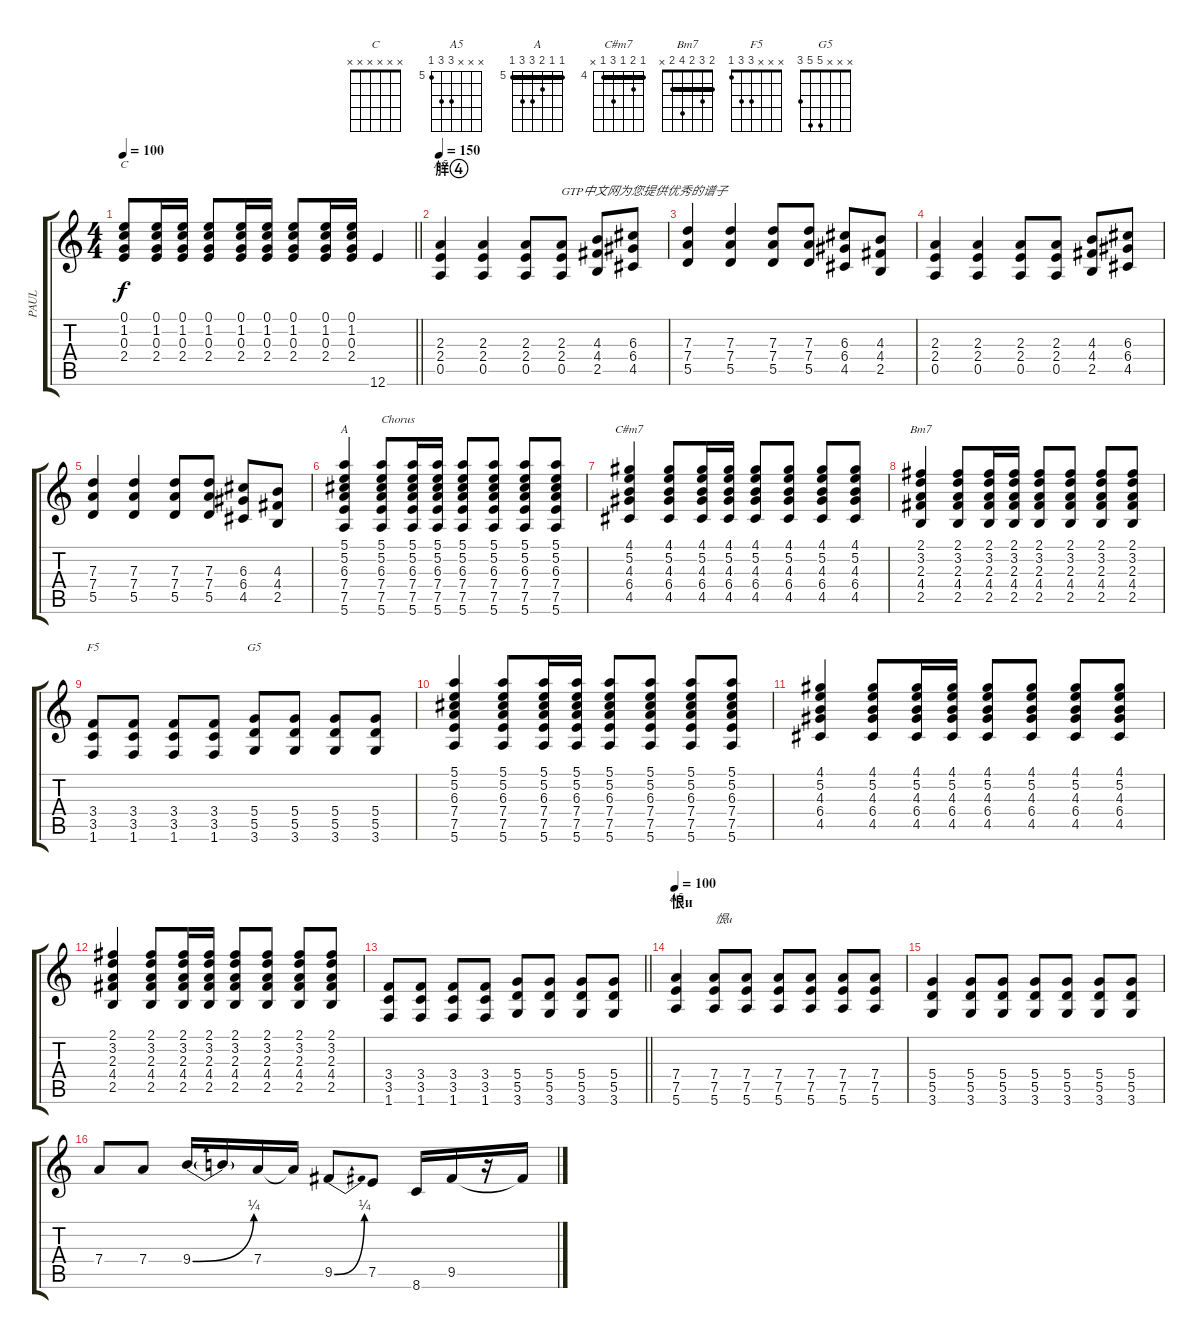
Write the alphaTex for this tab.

\track ("PAUL" "PAUL") {instrument overdrivenguitar}
\staff {score tabs}
\tuning (E4 B3 G3 D3 A2 E2) {hide}
\chord ("C" x x x x x x)
\chord ("A5" x x 2 2 0 x)
\chord ("A" 5 5 6 7 7 5) {firstfret 5 barre 5}
\chord ("C#m7" 4 5 4 6 4 x) {firstfret 4 barre 4}
\chord ("Bm7" 2 3 2 4 2 x) {barre 2}
\chord ("F5" x x x 3 3 1)
\chord ("G5" x x x 5 5 3)
\chord ("A5" x x x 7 7 5) {firstfret 5}
\ts (4 4)
\tempo 100
\clef g2
\barLineRight lightlight
\ks c
(0.1 1.2 0.3 2.4).8{ch "C" dy f} (0.1 1.2 0.3 2.4).16 (0.1 1.2 0.3 2.4).16 (0.1 1.2 0.3 2.4).8 (0.1 1.2 0.3 2.4).16 (0.1 1.2 0.3 2.4).16 (0.1 1.2 0.3 2.4).8 (0.1 1.2 0.3 2.4).16 (0.1 1.2 0.3 2.4).16 12.6.4 |
\section ("" "羘")
\tempo 150
(2.3 2.4 0.5).4{ch "A5" volume 15} (2.3 2.4 0.5).4 (2.3 2.4 0.5).8 (2.3 2.4 0.5).8{txt "GTP中文网为您提供优秀的谱子"} (4.3 4.4 2.5).8 (6.3 6.4 4.5).8 |
(7.3 7.4 5.5).4 (7.3 7.4 5.5).4 (7.3 7.4 5.5).8 (7.3 7.4 5.5).8 (6.3 6.4 4.5).8 (4.3 4.4 2.5).8 |
(2.3 2.4 0.5).4 (2.3 2.4 0.5).4 (2.3 2.4 0.5).8 (2.3 2.4 0.5).8 (4.3 4.4 2.5).8 (6.3 6.4 4.5).8 |
(7.3 7.4 5.5).4 (7.3 7.4 5.5).4 (7.3 7.4 5.5).8 (7.3 7.4 5.5).8 (6.3 6.4 4.5).8 (4.3 4.4 2.5).8 |
(5.1 5.2 6.3 7.4 7.5 5.6).4{ch "A"} (5.1 5.2 6.3 7.4 7.5 5.6).8{txt "Chorus"} (5.1 5.2 6.3 7.4 7.5 5.6).16 (5.1 5.2 6.3 7.4 7.5 5.6).16 (5.1 5.2 6.3 7.4 7.5 5.6).8 (5.1 5.2 6.3 7.4 7.5 5.6).8 (5.1 5.2 6.3 7.4 7.5 5.6).8 (5.1 5.2 6.3 7.4 7.5 5.6).8 |
(4.1 5.2 4.3 6.4 4.5).4{ch "C#m7"} (4.1 5.2 4.3 6.4 4.5).8 (4.1 5.2 4.3 6.4 4.5).16 (4.1 5.2 4.3 6.4 4.5).16 (4.1 5.2 4.3 6.4 4.5).8 (4.1 5.2 4.3 6.4 4.5).8 (4.1 5.2 4.3 6.4 4.5).8 (4.1 5.2 4.3 6.4 4.5).8 |
(2.1 3.2 2.3 4.4 2.5).4{ch "Bm7"} (2.1 3.2 2.3 4.4 2.5).8 (2.1 3.2 2.3 4.4 2.5).16 (2.1 3.2 2.3 4.4 2.5).16 (2.1 3.2 2.3 4.4 2.5).8 (2.1 3.2 2.3 4.4 2.5).8 (2.1 3.2 2.3 4.4 2.5).8 (2.1 3.2 2.3 4.4 2.5).8 |
(3.4 3.5 1.6).8{ch "F5"} (3.4 3.5 1.6).8 (3.4 3.5 1.6).8 (3.4 3.5 1.6).8 (5.4 5.5 3.6).8{ch "G5"} (5.4 5.5 3.6).8 (5.4 5.5 3.6).8 (5.4 5.5 3.6).8 |
(5.1 5.2 6.3 7.4 7.5 5.6).4 (5.1 5.2 6.3 7.4 7.5 5.6).8 (5.1 5.2 6.3 7.4 7.5 5.6).16 (5.1 5.2 6.3 7.4 7.5 5.6).16 (5.1 5.2 6.3 7.4 7.5 5.6).8 (5.1 5.2 6.3 7.4 7.5 5.6).8 (5.1 5.2 6.3 7.4 7.5 5.6).8 (5.1 5.2 6.3 7.4 7.5 5.6).8 |
(4.1 5.2 4.3 6.4 4.5).4 (4.1 5.2 4.3 6.4 4.5).8 (4.1 5.2 4.3 6.4 4.5).16 (4.1 5.2 4.3 6.4 4.5).16 (4.1 5.2 4.3 6.4 4.5).8 (4.1 5.2 4.3 6.4 4.5).8 (4.1 5.2 4.3 6.4 4.5).8 (4.1 5.2 4.3 6.4 4.5).8 |
(2.1 3.2 2.3 4.4 2.5).4 (2.1 3.2 2.3 4.4 2.5).8 (2.1 3.2 2.3 4.4 2.5).16 (2.1 3.2 2.3 4.4 2.5).16 (2.1 3.2 2.3 4.4 2.5).8 (2.1 3.2 2.3 4.4 2.5).8 (2.1 3.2 2.3 4.4 2.5).8 (2.1 3.2 2.3 4.4 2.5).8 |
\barLineRight lightlight
(3.4 3.5 1.6).8 (3.4 3.5 1.6).8 (3.4 3.5 1.6).8 (3.4 3.5 1.6).8 (5.4 5.5 3.6).8 (5.4 5.5 3.6).8 (5.4 5.5 3.6).8 (5.4 5.5 3.6).8 |
\section ("" "恨и")
\tempo 100
(7.4 7.5 5.6).4{ch "A5"} (7.4 7.5 5.6).8{txt "恨и"} (7.4 7.5 5.6).8 (7.4 7.5 5.6).8 (7.4 7.5 5.6).8 (7.4 7.5 5.6).8 (7.4 7.5 5.6).8 |
(5.4 5.5 3.6).4 (5.4 5.5 3.6).8 (5.4 5.5 3.6).8 (5.4 5.5 3.6).8 (5.4 5.5 3.6).8 (5.4 5.5 3.6).8 (5.4 5.5 3.6).8 |
7.4.8 7.4.8 9.4{be (bend 0 0 60 1)}.16 9.4{t}.16 7.4.16 7.4{t}.16 9.5{be (bend 0 0 60 1)}.8 7.5.8 8.6.16 9.5.16 r.16 9.5{t}.16
